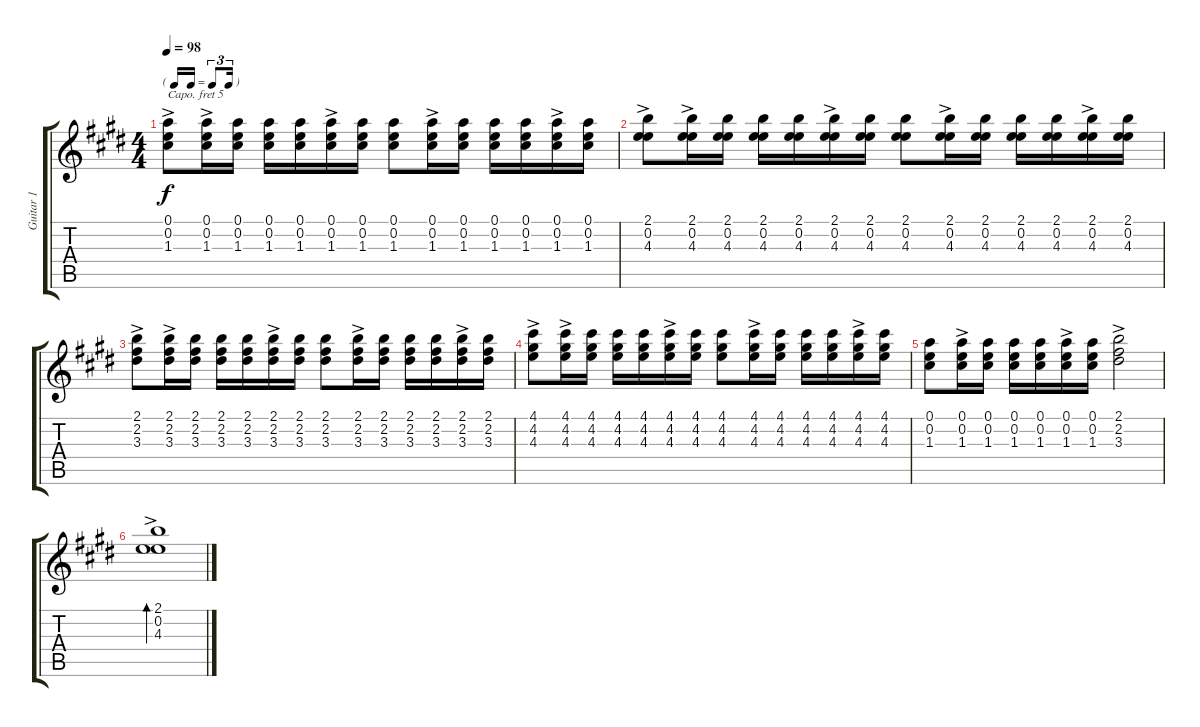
\track ("Guitar 1" "Guitar 1") {instrument acousticguitarsteel}
\staff {score tabs}
\capo 5
\tuning (E4 B3 G3 D3 A2 E2) {hide}
\ts (4 4)
\tf triplet16th
\tempo 98
\clef g2
\ks e
(0.1{ac} 0.2{ac} 1.3{ac}).8{dy f} (0.1{ac} 0.2{ac} 1.3{ac}).16 (0.1 0.2 1.3).16 (0.1 0.2 1.3).16 (0.1 0.2 1.3).16 (0.1{ac} 0.2{ac} 1.3{ac}).16 (0.1 0.2 1.3).16 (0.1 0.2 1.3).8 (0.1{ac} 0.2{ac} 1.3{ac}).16 (0.1 0.2 1.3).16 (0.1 0.2 1.3).16 (0.1 0.2 1.3).16 (0.1{ac} 0.2{ac} 1.3{ac}).16 (0.1 0.2 1.3).16 |
(2.1{ac} 0.2{ac} 4.3{ac}).8 (2.1{ac} 0.2{ac} 4.3{ac}).16 (2.1 0.2 4.3).16 (2.1 0.2 4.3).16 (2.1 0.2 4.3).16 (2.1{ac} 0.2{ac} 4.3{ac}).16 (2.1 0.2 4.3).16 (2.1 0.2 4.3).8 (2.1{ac} 0.2{ac} 4.3{ac}).16 (2.1 0.2 4.3).16 (2.1 0.2 4.3).16 (2.1 0.2 4.3).16 (2.1{ac} 0.2{ac} 4.3{ac}).16 (2.1 0.2 4.3).16 |
(2.1{ac} 2.2{ac} 3.3{ac}).8 (2.1{ac} 2.2{ac} 3.3{ac}).16 (2.1 2.2 3.3).16 (2.1 2.2 3.3).16 (2.1 2.2 3.3).16 (2.1{ac} 2.2{ac} 3.3{ac}).16 (2.1 2.2 3.3).16 (2.1 2.2 3.3).8 (2.1{ac} 2.2{ac} 3.3{ac}).16 (2.1 2.2 3.3).16 (2.1 2.2 3.3).16 (2.1 2.2 3.3).16 (2.1{ac} 2.2{ac} 3.3{ac}).16 (2.1 2.2 3.3).16 |
(4.1{ac} 4.2{ac} 4.3{ac}).8 (4.1{ac} 4.2{ac} 4.3{ac}).16 (4.1 4.2 4.3).16 (4.1 4.2 4.3).16 (4.1 4.2 4.3).16 (4.1{ac} 4.2{ac} 4.3{ac}).16 (4.1 4.2 4.3).16 (4.1 4.2 4.3).8 (4.1{ac} 4.2{ac} 4.3{ac}).16 (4.1 4.2 4.3).16 (4.1 4.2 4.3).16 (4.1 4.2 4.3).16 (4.1{ac} 4.2{ac} 4.3{ac}).16 (4.1 4.2 4.3).16 |
(0.1 0.2 1.3).8 (0.1{ac} 0.2{ac} 1.3{ac}).16 (0.1 0.2 1.3).16 (0.1 0.2 1.3).16 (0.1 0.2 1.3).16 (0.1{ac} 0.2{ac} 1.3{ac}).16 (0.1 0.2 1.3).16 (2.1{ac} 2.2{ac} 3.3{ac}).2 |
(2.1{ac} 0.2{ac} 4.3{ac}).1{bd 240}
